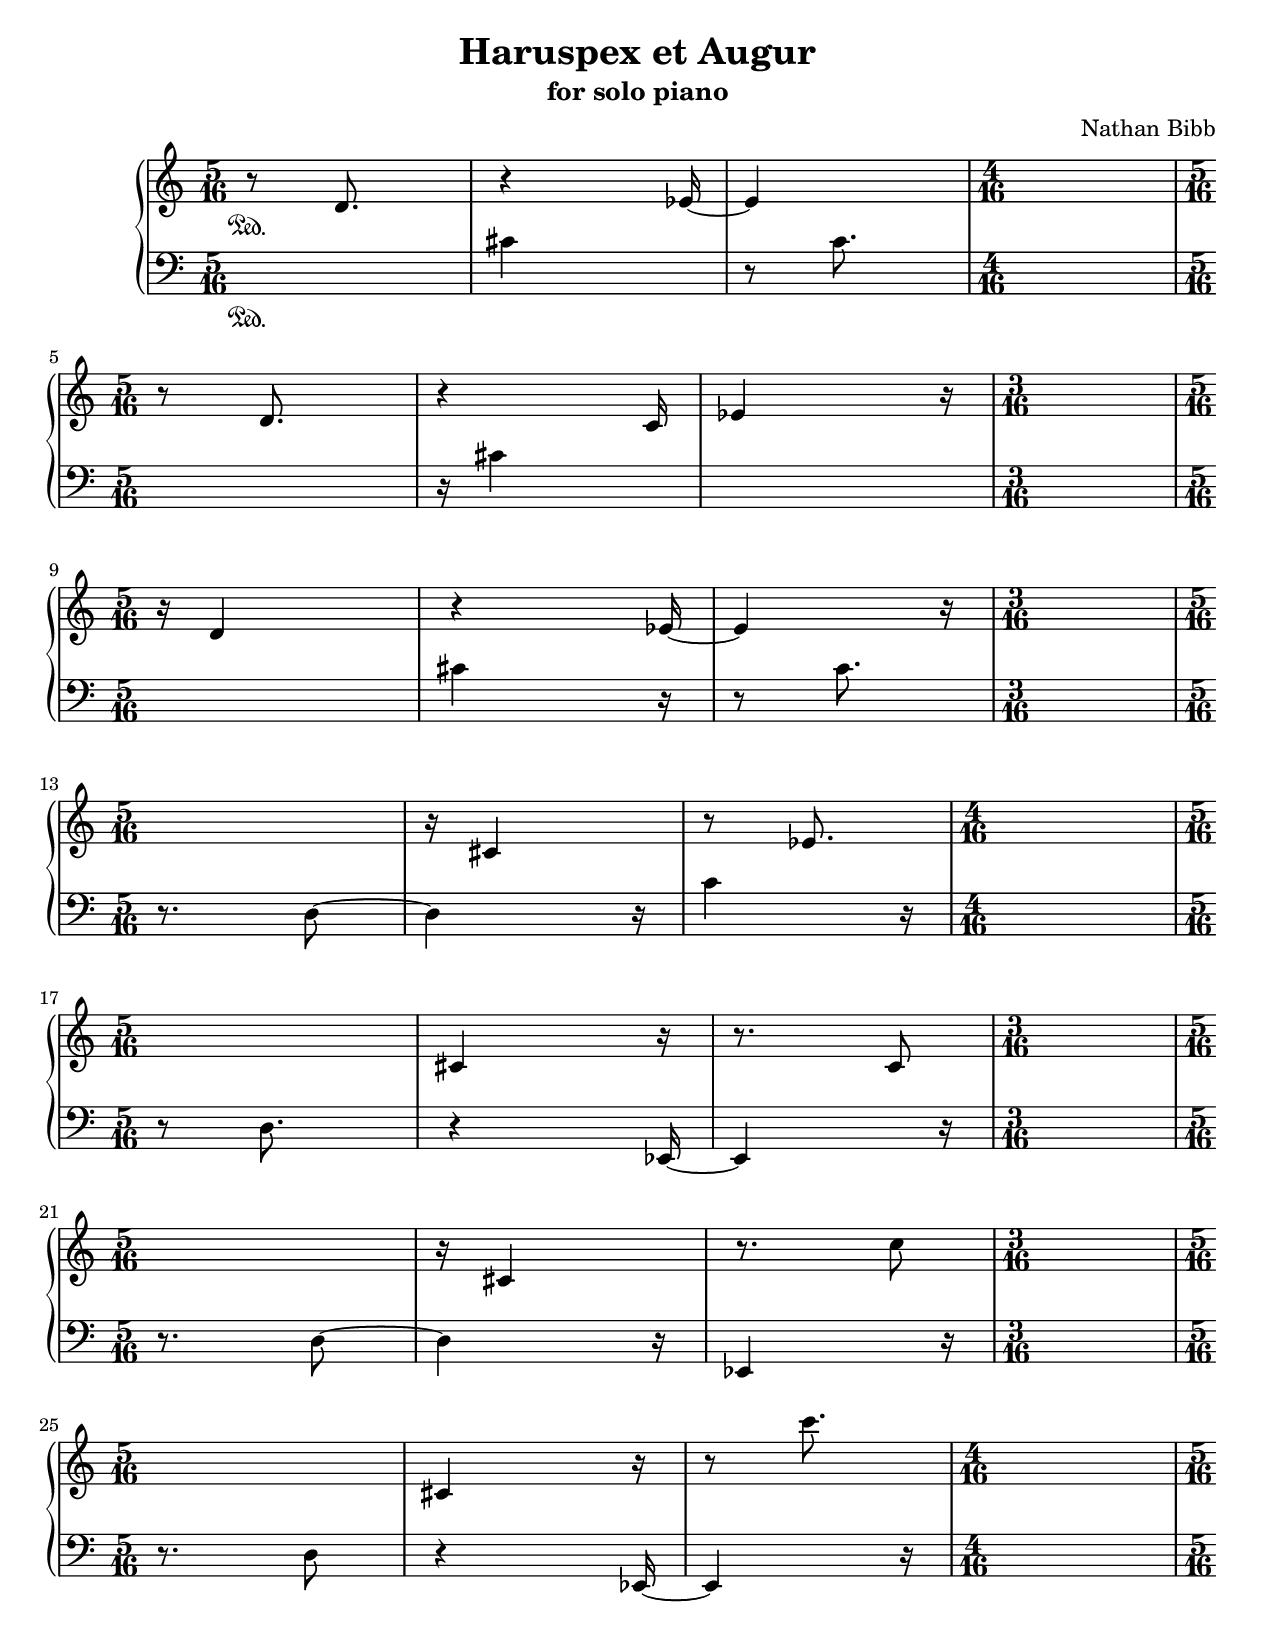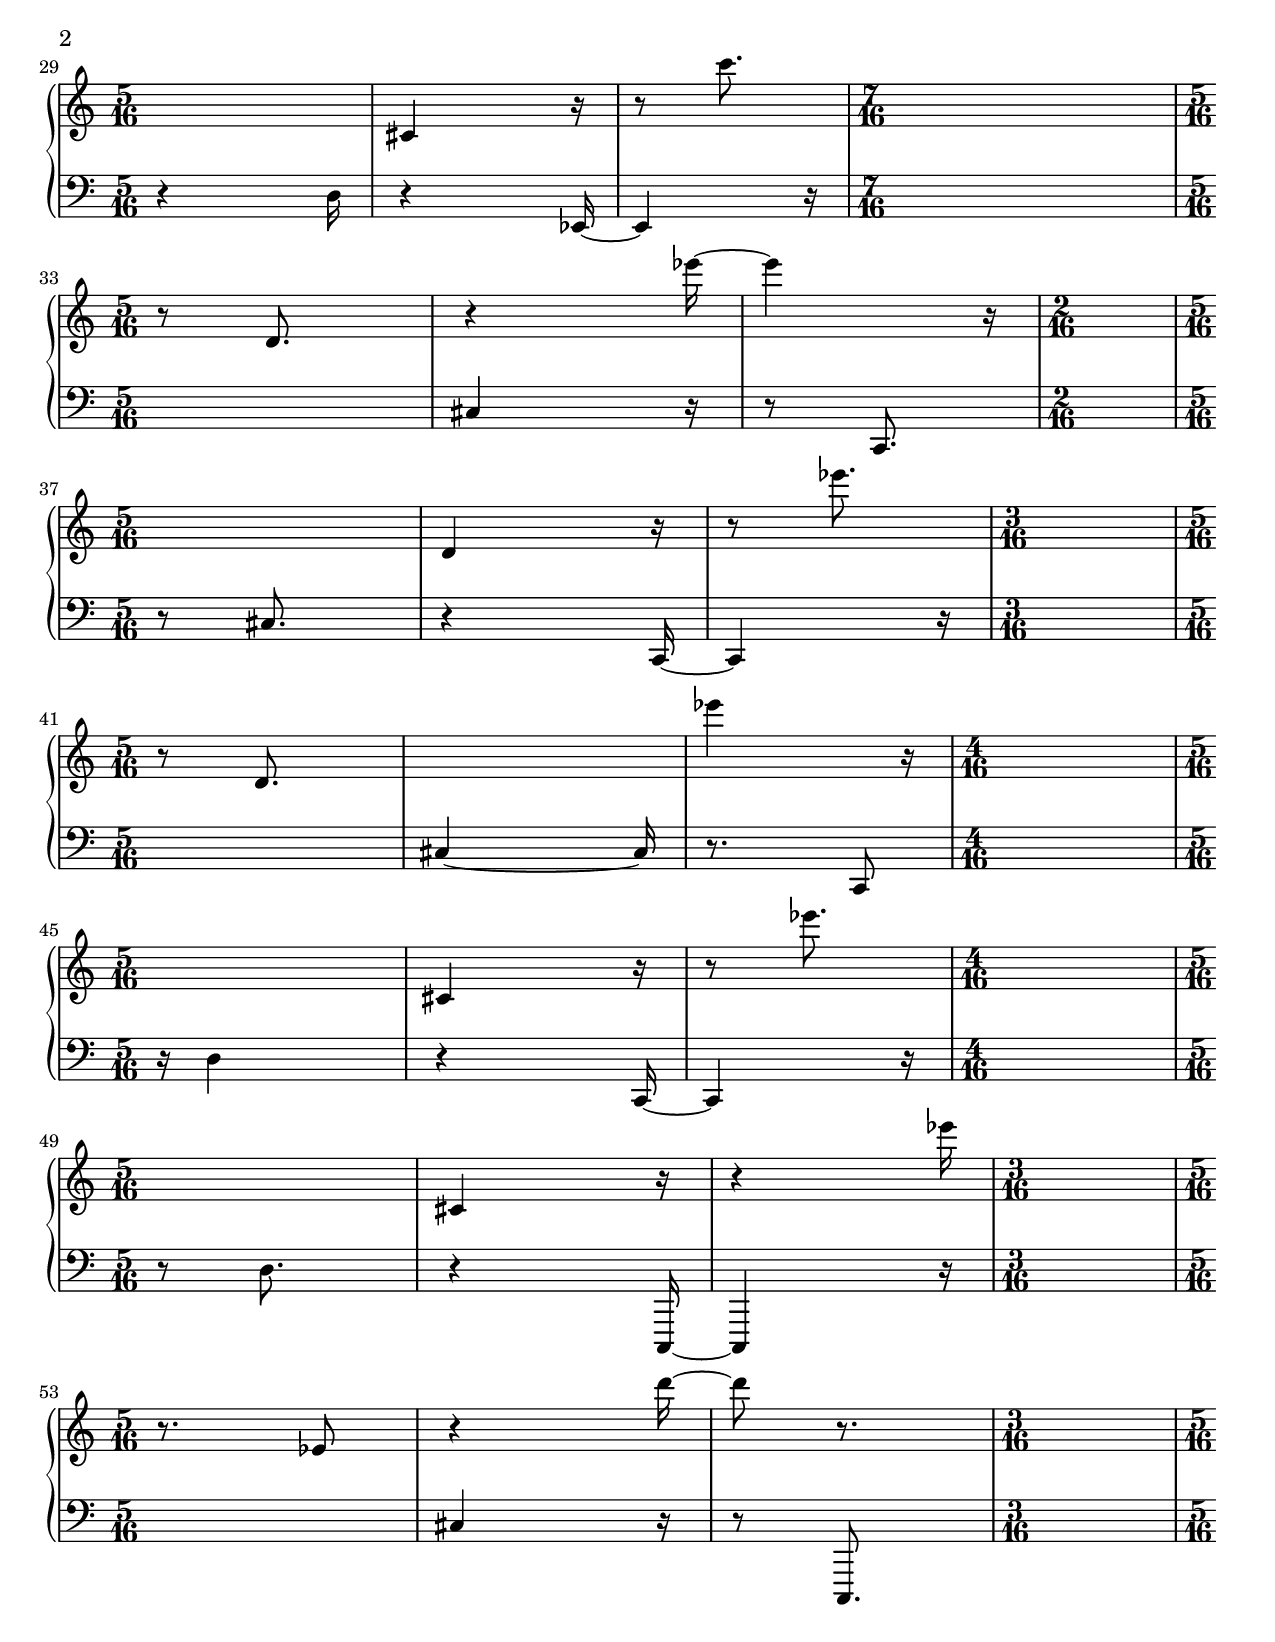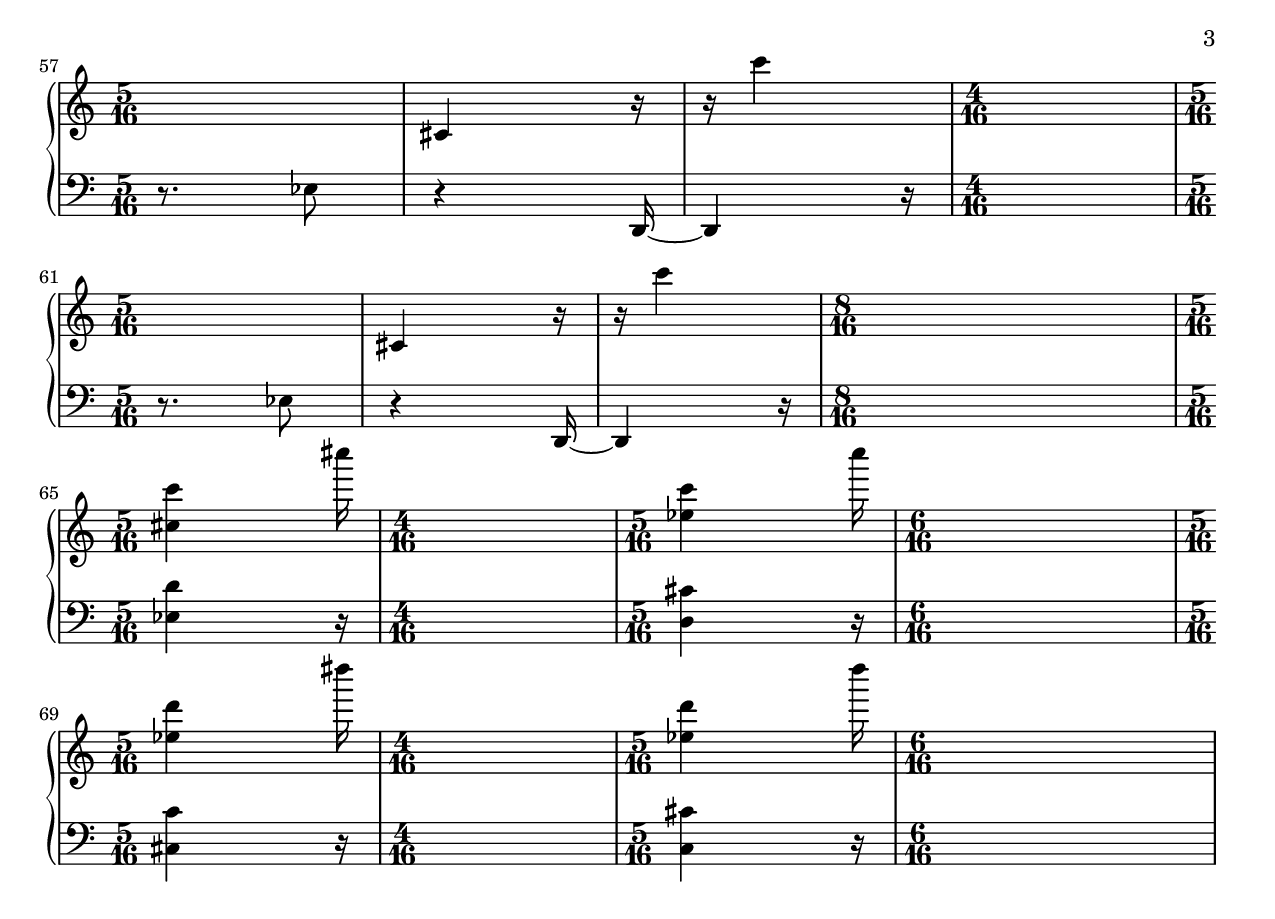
\version "2.12.0"
\header {
  title = "Haruspex et Augur"
  subtitle = "for solo piano"
  composer = "Nathan Bibb"
}
\include "english.ly"
\paper {
 #(set-paper-size "letter")
}

hiaaa = { r8 \sustainOn d'8.  | r4 ef'16 ~ | ef'4 s16 | }
loaaa = { s4 \sustainOn s16   | cs'4 s16   | r8 c'8.  | }

hiaab = { r8 d'8. | r4 c'16  | ef'4 r16 | }
loaab = { s4 s16  | r16 cs'4 | s4 s16   | }

hiaac = { r16 d'4 | r4 ef'16 ~ | ef'4 r16 | }
loaac = { s4 s16  | cs'4 r16   | r8 c'8.  | }

hiaad = { s4 s16   | r16 cs'4 | r8 ef'8. | }
loaad = { r8. d8 ~ | d4 r16   | c'4 r16  | }

hiaae = { s4 s16 | cs'4 r16   | r8. c'8 | } 
loaae = { r8 d8. | r4 ef,16 ~ | ef,4 r16  | }

hiaaf = { s4 s16   | r16 cs'4 | r8. c''8 |}
loaaf = { r8. d8 ~ | d4 r16   | ef,4 r16 | }

hiaag = { s4 s16 | cs'4 r16    | r8 c'''8. | }
loaag = { r8. d8 | r4 ef,16 ~ | ef,4 r16  | }

hiaah = { s4 s16 | cs'4 r16   | r8 c'''8. | }
loaah = { r4 d16 | r4 ef,16 ~ | ef,4 r16  | }

hiaai = { r8 d'8. | r4 ef'''16 ~ | ef'''4 r16 | }
loaai = { s4 s16  | cs4 r16      | r8 c,8.    | }

hiaaj = { s4 s16  | d'4 r16   | r8 ef'''8. | }
loaaj = { r8 cs8. | r4 c,16 ~ | c,4 r16    | }

hiaak = { r8 d'8. | s4 s16     | ef'''4 r16 | }
loaak = { s4 s16  | cs4 ~ cs16 | r8. c,8    | }

hiaal = { s4 s16 | cs'4 r16  | r8 ef'''8. | }
loaal = { r16 d4 | r4 c,16 ~ | c,4 r16    | }

hiaam = { s4 s16 | cs'4 r16   | r4 ef'''16 | }
loaam = { r8 d8. | r4 c,,16 ~ | c,,4 r16   | }

hiaan = { r8. ef'8 | r4 d'''16 ~ | d'''8 r8. | }
loaan = { s4 s16  | cs4 r16     | r8 c,,8.  | }

hiaao = { s4 s16  | cs'4 r16  | r16 c'''4 | }
loaao = { r8. ef8 | r4 d,16 ~ | d,4 r16   | }

hiaap = { s4 s16  | cs'4 r16  | r16 c'''4 | }
loaap = { r8. ef8 | r4 d,16 ~ | d,4 r16   | }

hiaaq = { <c''' cs''>4 cs''''16 | }
loaaq = { <d' ef>4 r16         | }

hiaar = { <c''' ef''>4 c''''16 | }
loaar = { <cs' d>4 r16          | }

hiaas = { <d''' ef''>4 ds''''16 | }
loaas = { <c' cs>4 r16          | }

hiaat = { <d''' ef''>4 d''''16 | }
loaat = { <cs' c>4 r16         | }

hiaau = { <a'' bf'>4 r16 | }
loaau = { <f' fs>4   r16 | }

hiaav = { <ds''' f''>4 r16 | }
loaav = { <fs a,>4     r16 | }

hiaaw = { <gs'' c''>4 r16 | }
loaaw = { <a bf,>4    r16 | }

hiaax = { <d''' ef''>4 r16 | }
loaax = { <f cs>4      r16 | }

hiaay = { <cs'' f'>4 r16 | }
loaay = { <d' fs>4   r16 | }

hiaaz = { <d'' f'>4 r16 | }
loaaz = { <d' f>4   r16 | }

hiaba = { <d'' fs'>4 r16 | }
loaba = { <cs' f>4   r16 | }

upper =  {
  \clef treble
  \time 5/16 \hiaaa \time 4/16 { s4 \break }  \time 5/16 \hiaab \time 3/16 { s8. \break }
  \time 5/16 \hiaac \time 3/16 { s8. \break } \time 5/16 \hiaad \time 4/16 { s4 \break }
  \time 5/16 \hiaae \time 3/16 { s8. \break } \time 5/16 \hiaaf \time 3/16 { s8. \break }
  \time 5/16 \hiaag \time 4/16 { s4 \break }  \time 5/16 \hiaah \time 7/16 { s4.. \break }
  \time 5/16 \hiaai \time 2/16 { s8 \break }  \time 5/16 \hiaaj \time 3/16 { s8. \break }
  \time 5/16 \hiaak \time 4/16 { s4 \break }  \time 5/16 \hiaal \time 4/16 { s4 \break }
  \time 5/16 \hiaam \time 3/16 { s8. \break } \time 5/16 \hiaan \time 3/16 { s8. \break }
  \time 5/16 \hiaao \time 4/16 { s4 \break }  \time 5/16 \hiaap \time 8/16 { s2 \break }
  \time 5/16 \hiaaq \time 4/16 { s4 }  \time 5/16 \hiaar \time 6/16 { s4. \break }
  \time 5/16 \hiaas \time 4/16 { s4 }  \time 5/16 \hiaat \time 6/16 { s4. \break }
%  \time 5/16 \hiaau { \break }                    \hiaav \time 3/16 { s8. }
}

lower = {
  \clef bass
  \time 5/16 \loaaa \time 4/16 { s4 \break }  \time 5/16 \loaab \time 3/16 { s8. \break }
  \time 5/16 \loaac \time 3/16 { s8. \break } \time 5/16 \loaad \time 4/16 { s4 \break }
  \time 5/16 \loaae \time 3/16 { s8. \break } \time 5/16 \loaaf \time 3/16 { s8. \break }
  \time 5/16 \loaag \time 4/16 { s4 \break }  \time 5/16 \loaah \time 7/16 { s4.. \break }
  \time 5/16 \loaai \time 2/16 { s8 \break }  \time 5/16 \loaaj \time 3/16 { s8. \break }
  \time 5/16 \loaak \time 4/16 { s4 \break }  \time 5/16 \loaal \time 4/16 { s4 \break }
  \time 5/16 \loaam \time 3/16 { s8. \break } \time 5/16 \loaan \time 3/16 { s8. \break }
  \time 5/16 \loaao \time 4/16 { s4 \break }  \time 5/16 \loaap \time 8/16 { s2 \break }
  \time 5/16 \loaaq \time 4/16 { s4 }  \time 5/16 \loaar \time 6/16 { s4. \break }
  \time 5/16 \loaas \time 4/16 { s4 }  \time 5/16 \loaat \time 6/16 { s4. \break }
%  \time 5/16 \loaau { \break }                    \loaav \time 3/16 { s8. \break }
}
\score {
	\new PianoStaff <<
	\new Staff = "upper" \upper
	\new Staff = "lower" \lower
	>>
	\layout {
	  \context {
	    \Score 
	    proportionalNotationDuration = #(ly:make-moment 1 16)
	  }
	}
}
\score {
	\unfoldRepeats {
		\new PianoStaff <<
		\set PianoStaff.instrumentName = #"Piano  "
		\new Staff = "upper" \upper
		\new Staff = "lower" \lower
		>>
	}
	\midi { 
	 	\context {
			\Score
			tempoWholesPerMinute = #(ly:make-moment 82 16)
			}
	}
}
